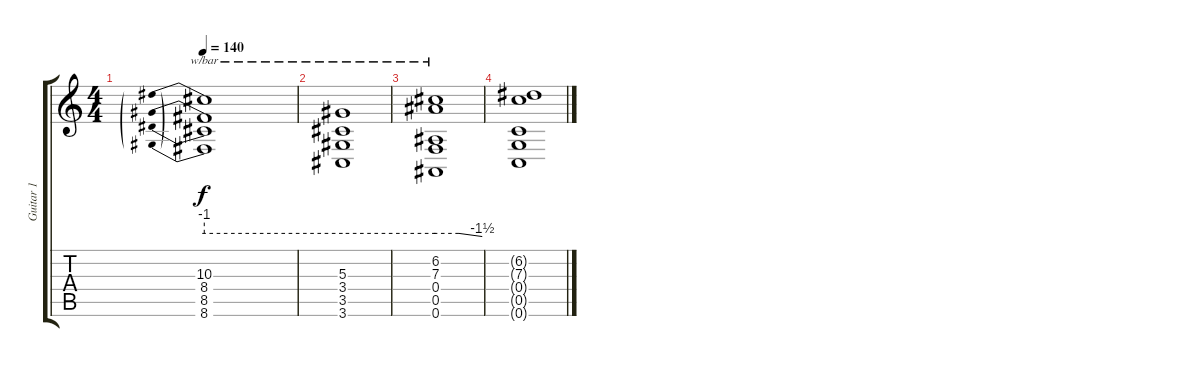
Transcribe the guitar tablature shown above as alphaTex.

\track ("Guitar 1" "Guitar 1") {instrument distortionguitar}
\staff {score tabs}
\tuning (D4 A3 F3 C3 G2 C2) {hide}
\ts (4 4)
\tempo 140
\clef g2
\ks c
(10.3 8.4 8.5 8.6).1{tbe (predive default 0 -4 60 -4) dy f} |
(5.3 3.4 3.5 3.6).1{tbe (hold default 0 -4 60 -4)} |
(6.2 7.3 0.4 0.5 0.6).1{tbe (custom default 0 -4 30 -4 60 -6)} |
(6.2{t} 7.3{t} 0.4{t} 0.5{t} 0.6{t}).1
